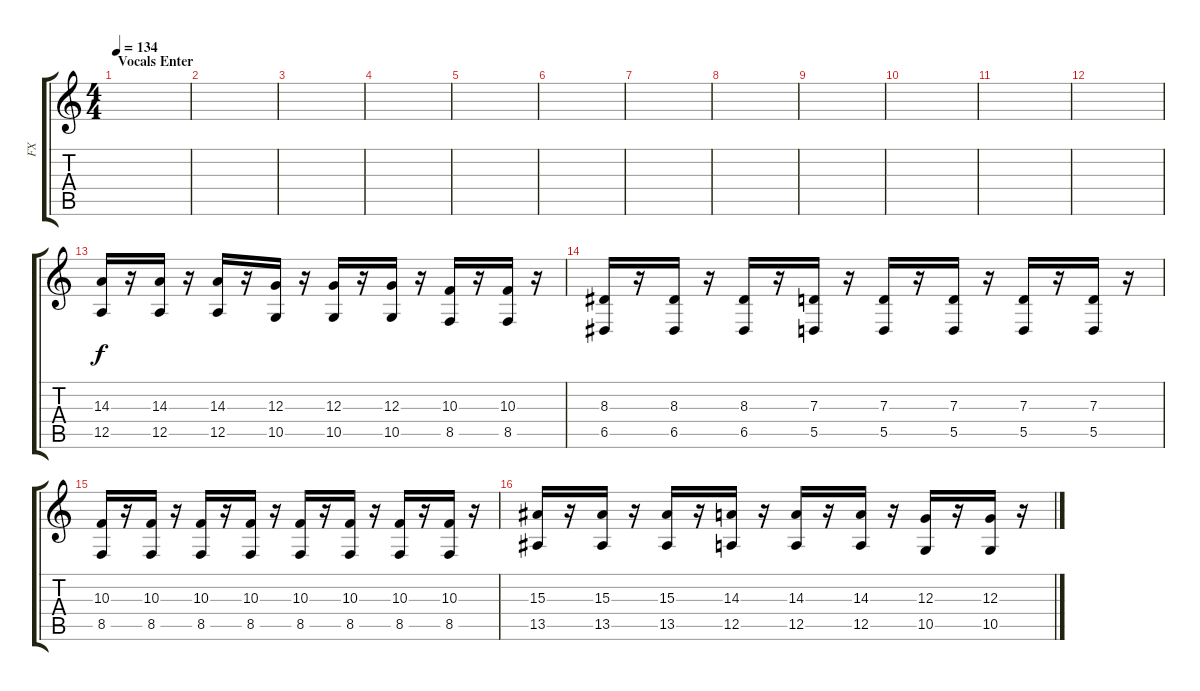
\track ("FX" "FX") {instrument frenchhorn}
\staff {score tabs}
\tuning (E4 B3 G3 D3 A2 E2) {hide}
\ts (4 4)
\section ("" "Vocals Enter")
\tempo 134
\clef g2
\ks c
|
|
|
|
|
|
|
|
|
|
|
|
(14.3 12.5).16{dy f volume 9 instrument frenchhorn} r.16 (14.3 12.5).16 r.16 (14.3 12.5).16 r.16 (12.3 10.5).16 r.16 (12.3 10.5).16 r.16 (12.3 10.5).16 r.16 (10.3 8.5).16 r.16 (10.3 8.5).16 r.16 |
(8.3 6.5).16 r.16 (8.3 6.5).16 r.16 (8.3 6.5).16 r.16 (7.3 5.5).16 r.16 (7.3 5.5).16{volume 3} r.16 (7.3 5.5).16 r.16 (7.3 5.5).16 r.16 (7.3 5.5).16 r.16 |
(10.3 8.5).16 r.16 (10.3 8.5).16 r.16 (10.3 8.5).16 r.16 (10.3 8.5).16 r.16 (10.3 8.5).16{volume 10} r.16 (10.3 8.5).16 r.16 (10.3 8.5).16 r.16 (10.3 8.5).16 r.16 |
(15.3 13.5).16 r.16 (15.3 13.5).16 r.16 (15.3 13.5).16 r.16 (14.3 12.5).16 r.16 (14.3 12.5).16 r.16 (14.3 12.5).16 r.16 (12.3 10.5).16 r.16 (12.3 10.5).16 r.16
